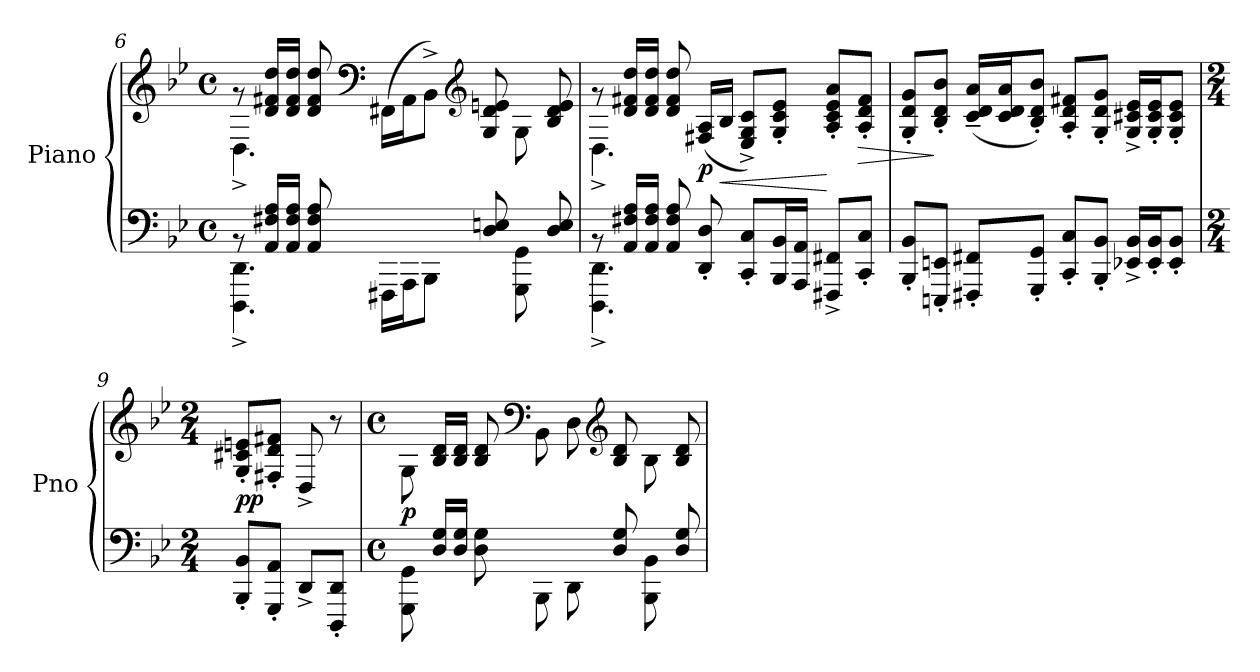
**kern	**kern	**dynam
*part1	*part1	*part1
*staff2	*staff1	*staff1/2
*I"Piano	*	*
*I'Pno	*	*
*clefF4	*clefG2	*
*k[b-e-]	*k[b-e-]	*
*M4/4	*M4/4	*
*met(c)	*met(c)	*
=6	=6	=6
*^	*^	*
8rBB	4.DDD\^ 4.DD\^	8rg	4.D^\	.
16AA/ 16F#X/ 16A/LL	.	16d/ 16f#X/ 16dd/LL	.	.
16AA/ 16F#/ 16A/JJ	.	16d/ 16f#/ 16dd/JJ	.	.
8AA/ 8F#/ 8A/	.	8d/ 8f#/ 8dd/	.	.
*	*	*clefF4	*	*
16FFF#X\LL	2ryy	(<16FF#X\LL	2ryy	.
16AAA\J	.	16AA\J	.	.
8BBB-\J	.	8BB-^\J)	.	.
*	*	*clefG2	*	*
8D/ 8En/	.	8G/ 8d/ 8en/	.	.
8GGG\ 8GG\	.	8G\	.	.
8D/ 8E/	8ryy	8B-/ 8d/ 8e/	8ryy	.
!!LO:LB:g=z	!!
=7	=7	=7	=7	=7
8rBB	4.DDD\^ 4.DD\^	8rg	4.D^\	.
16AA/ 16F#X/ 16A/LL	.	16d/ 16f#X/ 16dd/LL	.	.
16AA/ 16F#/ 16A/JJ	.	16d/ 16f#/ 16dd/JJ	.	.
8AA/ 8F#/ 8A/	.	8d/ 8f#/ 8dd/	.	.
!	!	!	!	!LO:DY:b
8DD/' 8D/'	2ryy	(<16F#X/ 16A/LL	2ryy	p
!	!	!	!	!LO:HP:b
.	.	16B-/JJ	.	<
8CC/' 8C/'L	.	8E-/^ 8G/^ 8c/^L)	.	.
16BBB-/ 16BB-/L	.	8G/' 8c/' 8e-/'J	.	.
16AAA/ 16AA/JJ	.	.	.	.
8FFF#X/^ 8FF#X/^L	.	8A/' 8c/' 8e-/' 8a/'L	.	[
!	!	!	!	!LO:HP:b
8CC/' 8C/'J	8ryy	8A/' 8d/' 8f#/'J	8ryy	>
*v	*v	*	*	*
*	*v	*v	*
=8	=8	=8
8BBB-/' 8BB-/'L	8G/' 8d/' 8g/'L	.
8EEEn/' 8EEn/'J	8B-/' 8d/' 8b-/'J	]
8FFF#X/' 8FF#X/'L	(<16c/~ 16d/~ 16a/~LL	.
.	16c/ 16d/ 16a/J	.
8GGG/' 8GG/'J	8B-/' 8d/' 8b-/'J)	.
!	!	!LO:DY:b
8CC/' 8C/'L	8A/' 8d/' 8f#X/'L	other-dynamics
8BBB-/' 8BB-/'J	8G/' 8d/' 8g/'J	.
16EE-X/^ 16BB-/^LL	16G/^ 16c#X/^ 16e-/^LL	.
16EE-/' 16BB-/'J	16G/' 16c#/' 16e-/'J	.
8EE-/' 8BB-/'J	8G/' 8c#/' 8e-/'J	.
=9	=9	=9
*M2/4	*M2/4	*
!	!	!LO:DY:b
8BBB-/' 8BB-/'L	8G/' 8c#X/' 8en/'L	pp
8GGG/' 8AA/'J	8F#X/' 8d/' 8f#X/'J	.
8DD^/L	8D^/	.
8DDD/' 8DD/'J	8r	.
!!LO:LB:g=z
=10	=10	=10
*M4/4	*M4/4	*
*met(c)	*met(c)	*
!	!	!LO:DY:b
8GGG\ 8GG\	8G\	p
16D/ 16G/LL	16B-/ 16d/LL	.
16D/ 16G/JJ	16B-/ 16d/JJ	.
8D\ 8G\	8B-/ 8d/	.
*	*clefF4	*
8BBB-\	8BB-\	.
8DD\	8D\	.
*	*clefG2	*
8D/ 8G/	8B-/ 8d/	.
8BBB-\ 8BB-\	8B-\	.
8D/ 8G/	8B-/ 8d/	.
=	=	=
*-	*-	*-
